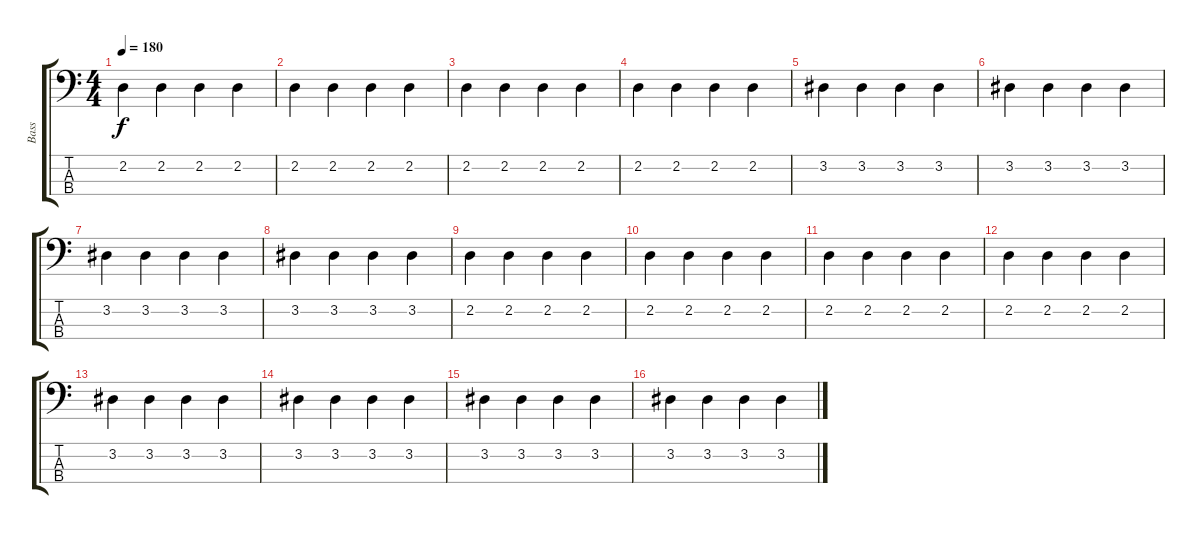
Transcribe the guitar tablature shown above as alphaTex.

\track ("Bass" "Bass") {instrument electricbassfinger}
\staff {score tabs}
\tuning (F2 C2 G1 D1) {hide}
\ts (4 4)
\tempo 180
\clef f4
\ks c
2.2.4{dy f} 2.2.4 2.2.4 2.2.4 |
2.2.4 2.2.4 2.2.4 2.2.4 |
2.2.4 2.2.4 2.2.4 2.2.4 |
2.2.4 2.2.4 2.2.4 2.2.4 |
3.2.4 3.2.4 3.2.4 3.2.4 |
3.2.4 3.2.4 3.2.4 3.2.4 |
3.2.4 3.2.4 3.2.4 3.2.4 |
3.2.4 3.2.4 3.2.4 3.2.4 |
2.2.4 2.2.4 2.2.4 2.2.4 |
2.2.4 2.2.4 2.2.4 2.2.4 |
2.2.4 2.2.4 2.2.4 2.2.4 |
2.2.4 2.2.4 2.2.4 2.2.4 |
3.2.4 3.2.4 3.2.4 3.2.4 |
3.2.4 3.2.4 3.2.4 3.2.4 |
3.2.4 3.2.4 3.2.4 3.2.4 |
3.2.4 3.2.4 3.2.4 3.2.4
